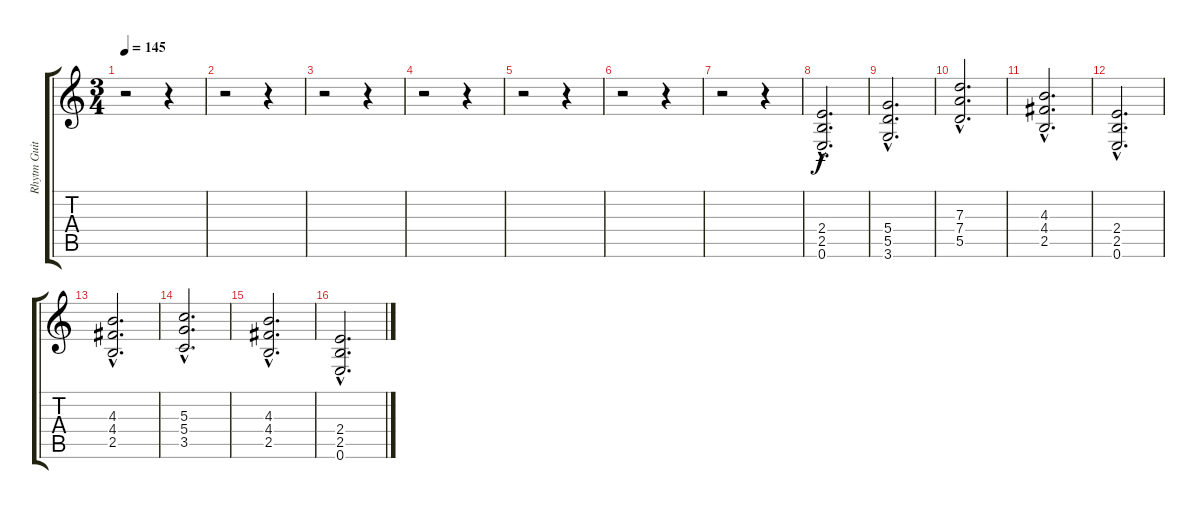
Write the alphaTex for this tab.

\track ("Rhytm Guitar" "Rhytm Guit") {instrument distortionguitar}
\staff {score tabs}
\tuning (E4 B3 G3 D3 A2 E2) {hide}
\ts (3 4)
\tempo 145
\clef g2
\ks c
r.2{dy f} r.4 |
r.2 r.4 |
r.2 r.4 |
r.2 r.4 |
r.2 r.4 |
r.2 r.4 |
r.2 r.4 |
(2.4{hac} 2.5{hac} 0.6{hac}).2{d volume 13} |
(5.4{hac} 5.5{hac} 3.6{hac}).2{d} |
(7.3{hac} 7.4{hac} 5.5{hac}).2{d} |
(4.3{hac} 4.4{hac} 2.5{hac}).2{d} |
(2.4{hac} 2.5{hac} 0.6{hac}).2{d} |
(4.3{hac} 4.4{hac} 2.5{hac}).2{d} |
(5.3{hac} 5.4{hac} 3.5{hac}).2{d} |
(4.3{hac} 4.4{hac} 2.5{hac}).2{d} |
(2.4{hac} 2.5{hac} 0.6{hac}).2{d}
